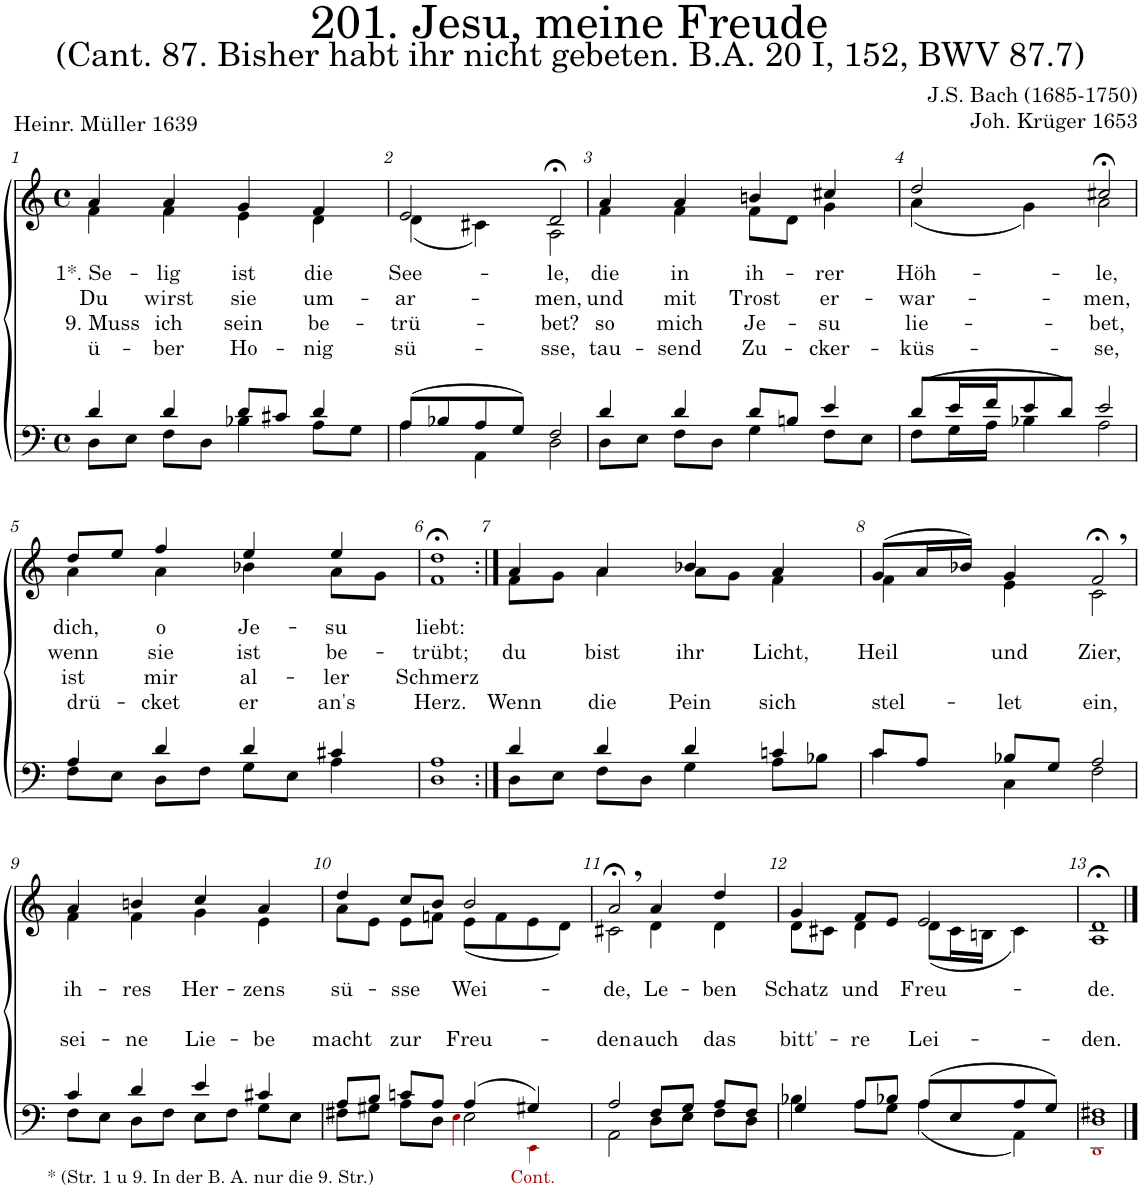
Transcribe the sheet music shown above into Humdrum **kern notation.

**kern	**kern	**text	**text	**text	**text
*part2	*part1	*part1	*part1	*part1	*part1
*staff2	*staff1	*staff1	*staff1	*staff1	*staff1
*I"Tenor/Bass	*I"Soprano/Alto	*	*	*	*
*clefF4	*clefG2	*	*	*	*
*k[]	*k[]	*	*	*	*
*M4/4	*M4/4	*	*	*	*
*met(c)	*met(c)	*	*	*	*
=1	=1	=1	=1	=1	=1
*^	*	*	*	*	*
!	!	!	!LO:LY:b	!LO:LY:b	!LO:LY:b	!LO:LY:b
*	*	*^	*	*	*	*
4d/	8D\L	4a/	4f\	1*. Se-	Du	9. Muss	ü-
.	8E\J	.	.	.	.	.	.
!	!	!	!	!LO:LY:b	!LO:LY:b	!LO:LY:b	!LO:LY:b
4d/	8F\L	4a/	4f\	-lig	wirst	ich	-ber
.	8D;\J	.	.	.	.	.	.
!	!	!	!	!LO:LY:b	!LO:LY:b	!LO:LY:b	!LO:LY:b
8d/L	4B-X\	4g;</	4e\	ist	sie	sein	Ho-
8c#X/J	.	.	.	.	.	.	.
!	!	!	!	!LO:LY:b	!LO:LY:b	!LO:LY:b	!LO:LY:b
4d/	8A\L	4f/	4d\	die	um-	be-	-nig
.	8G\J	.	.	.	.	.	.
=2	=2	=2	=2	=2	=2	=2	=2
!	!	!	!	!LO:LY:b	!LO:LY:b	!LO:LY:b	!LO:LY:b
(8A;</L	4A\	2e/	(4d\	See-	-ar-	-trü-	sü-
8B-X/	.	.	.	.	.	.	.
8A/	4AA\	.	4c#X;\)	.	.	.	.
8G/J)	.	.	.	.	.	.	.
!	!	!	!	!LO:LY:b	!LO:LY:b	!LO:LY:b	!LO:LY:b
2F/	2D\	2d;<,/	2A\	-le,	-men,	-bet?	-sse,
=3	=3	=3	=3	=3	=3	=3	=3
!	!	!	!	!LO:LY:b	!LO:LY:b	!LO:LY:b	!LO:LY:b
4d/	8D\L	4a/	4f\	die	und	so	tau-
.	8E\J	.	.	.	.	.	.
!	!	!	!	!LO:LY:b	!LO:LY:b	!LO:LY:b	!LO:LY:b
4d/	8F\L	4a/	4f\	in	mit	mich	-send
.	8D\J	.	.	.	.	.	.
!	!	!	!	!LO:LY:b	!LO:LY:b	!LO:LY:b	!LO:LY:b
8d/L	4G\	4bn/	8f\L	ih-	Trost	Je-	Zu-
8Bn/J	.	.	8d\J	.	.	.	.
!	!	!	!	!LO:LY:b	!LO:LY:b	!LO:LY:b	!LO:LY:b
4e/	8F\L	4cc#X/	4g\	-rer	er-	-su	-cker-
.	8E\J	.	.	.	.	.	.
=4	=4	=4	=4	=4	=4	=4	=4
!	!	!	!	!LO:LY:b	!LO:LY:b	!LO:LY:b	!LO:LY:b
(8d/L	8F\L	2dd/	(4a\	Höh-	-war-	lie-	-küs-
16e/L	16G\L	.	.	.	.	.	.
16f/J	16A\JJ	.	.	.	.	.	.
8e/	4B-X\	.	4g\)	.	.	.	.
8d/J)	.	.	.	.	.	.	.
!	!	!	!	!LO:LY:b	!LO:LY:b	!LO:LY:b	!LO:LY:b
2e/	2A\	2cc#X;<,/	2a\	-le,	-men,	-bet,	-se,
!!LO:LB:g=z	!!
=5	=5	=5	=5	=5	=5	=5	=5
!	!	!	!	!LO:LY:b	!LO:LY:b	!LO:LY:b	!LO:LY:b
4A/	8F\L	8dd/L	4a\	dich,	wenn	ist	drü-
.	8E\J	8ee/J	.	.	.	.	.
!	!	!	!	!LO:LY:b	!LO:LY:b	!LO:LY:b	!LO:LY:b
4d/	8D\L	4ff/	4a\	o	sie	mir	-cket
.	8F\J	.	.	.	.	.	.
!	!	!	!	!LO:LY:b	!LO:LY:b	!LO:LY:b	!LO:LY:b
4d/	8G\L	4ee/	4b-X\	Je-	ist	al-	er
.	8E\J	.	.	.	.	.	.
!	!	!	!	!LO:LY:b	!LO:LY:b	!LO:LY:b	!LO:LY:b
4c#X/	4A\	4ee/	8a\L	-su	be-	-ler	an's
.	.	.	8g;\J	.	.	.	.
=6	=6	=6	=6	=6	=6	=6	=6
!	!	!	!	!LO:LY:b	!LO:LY:b	!LO:LY:b	!LO:LY:b
1A	1D	1dd;<,	1f	liebt:	-trübt;	Schmerz	Herz.
=7:|!	=7:|!	=7:|!	=7:|!	=7:|!	=7:|!	=7:|!	=7:|!
!	!	!	!	!	!LO:LY:b	!	!LO:LY:b
4d/	8D\L	4a;</	8f\L	.	du	.	Wenn
.	8E\J	.	8g\J	.	.	.	.
!	!	!	!	!	!LO:LY:b	!	!LO:LY:b
4d/	8F\L	4a/	4a\	.	bist	.	die
.	8D\J	.	.	.	.	.	.
!	!	!	!	!	!LO:LY:b	!	!LO:LY:b
4d/	4G\	4b-X/	8a\L	.	ihr	.	Pein
.	.	.	8g\J	.	.	.	.
!	!	!	!	!	!LO:LY:b	!	!LO:LY:b
4cn/	8A\L	4a/	4f\	.	Licht,	.	sich
.	8B-X\J	.	.	.	.	.	.
=8	=8	=8	=8	=8	=8	=8	=8
!	!	!	!	!	!LO:LY:b	!	!LO:LY:b
8c/L	4c\	(8g/L	4f\	.	Heil	.	stel-
8A/J	.	16a/L	.	.	.	.	.
.	.	16b-X/JJ)	.	.	.	.	.
!	!	!	!	!	!LO:LY:b	!	!LO:LY:b
8B-X/L	4C\	4g/	4e\	.	und	.	-let
8G/J	.	.	.	.	.	.	.
!	!	!	!	!	!LO:LY:b	!	!LO:LY:b
2A/	2F\	2f;<,/	2c\	.	Zier,	.	ein,
!!LO:LB:g=z	!!
=9	=9	=9	=9	=9	=9	=9	=9
!LO:TX:b:t=* (Str. 1 u 9. In der B. A. nur die 9. Str.)	!	!	!	!	!	!	!
!	!	!	!	!	!LO:LY:b	!	!LO:LY:b
4c/	8F\L	4a/	4f\	.	ih-	.	sei-
.	8E\J	.	.	.	.	.	.
!	!	!	!	!	!LO:LY:b	!	!LO:LY:b
4d/	8D\L	4bn/	4f\	.	-res	.	-ne
.	8F\J	.	.	.	.	.	.
!	!	!	!	!	!LO:LY:b	!	!LO:LY:b
4e/	8E\L	4cc/	4g\	.	Her-	.	Lie-
.	8F\J	.	.	.	.	.	.
!	!	!	!	!	!LO:LY:b	!	!LO:LY:b
4c#X/	8G\L	4a/	4e\	.	-zens	.	-be
.	8E\J	.	.	.	.	.	.
=10	=10	=10	=10	=10	=10	=10	=10
*	*^	*	*	*	*	*	*
!	!	!	!	!	!	!LO:LY:b	!	!LO:LY:b
8A/L	8F#X\L	2ryy	4dd/	8a\L	.	sü-	.	macht
8B/J	8G#X\J	.	.	8e\J	.	.	.	.
!	!	!	!	!	!	!LO:LY:b	!	!LO:LY:b
8cn/L	8A\L	.	8cc/L	8e\L	.	-sse	.	zur
8A/J	8D\J	.	8b/J	8fn\J	.	.	.	.
!	!	!	!	!	!	!LO:LY:b	!	!LO:LY:b
(4A/	2E\	4Ei\	2b/	(8e\L	.	Wei-	.	Freu-
.	.	.	.	8f\	.	.	.	.
!LO:TX:b:color=#AA0000:t=Cont.	!	!	!	!	!	!	!	!
4G#X/)	.	4EEi\	.	8e\	.	.	.	.
.	.	.	.	8d\J)	.	.	.	.
*	*v	*v	*	*	*	*	*	*
=11	=11	=11	=11	=11	=11	=11	=11
!	!	!	!	!	!LO:LY:b	!	!LO:LY:b
2A/	2AA\	2a;<,/	2c#X\	.	de,	.	den
!	!	!	!	!	!LO:LY:b	!	!LO:LY:b
8F/L	8D\L	4a/	4d\	.	Le-	.	auch
8G/J	8E\J	.	.	.	.	.	.
!	!	!	!	!	!LO:LY:b	!	!LO:LY:b
8A/L	8F\L	4dd/	4d\	.	-ben	.	das
8F/J	8D\J	.	.	.	.	.	.
=12	=12	=12	=12	=12	=12	=12	=12
!	!	!	!	!	!LO:LY:b	!	!LO:LY:b
4G/	4B-X\	4g;</	8d\L	.	Schatz	.	bitt'-
.	.	.	8c#X\J	.	.	.	.
!	!	!	!	!	!LO:LY:b	!	!LO:LY:b
8A/L	8A\L	8f/L	4d\	.	und	.	-re
8B-X/J	8G\J	8e/J	.	.	.	.	.
!	!	!	!	!	!LO:LY:b	!	!LO:LY:b
(8A/L	(4A\	2e/	(8d\L	.	Freu-	.	Lei-
8E/	.	.	16c#\L	.	.	.	.
.	.	.	16Bn\JJ	.	.	.	.
8A/	4AA\)	.	4c#\)	.	.	.	.
8G;</J)	.	.	.	.	.	.	.
=13	=13	=13	=13	=13	=13	=13	=13
*	*^	*	*	*	*	*	*
!	!	!	!	!	!	!LO:LY:b	!	!LO:LY:b
1F#X	1D	1DDi	1d;<	1A	.	-de.	.	-den.
*v	*v	*v	*	*	*	*	*	*
*	*v	*v	*	*	*	*
==	==	==	==	==	==
*-	*-	*-	*-	*-	*-
